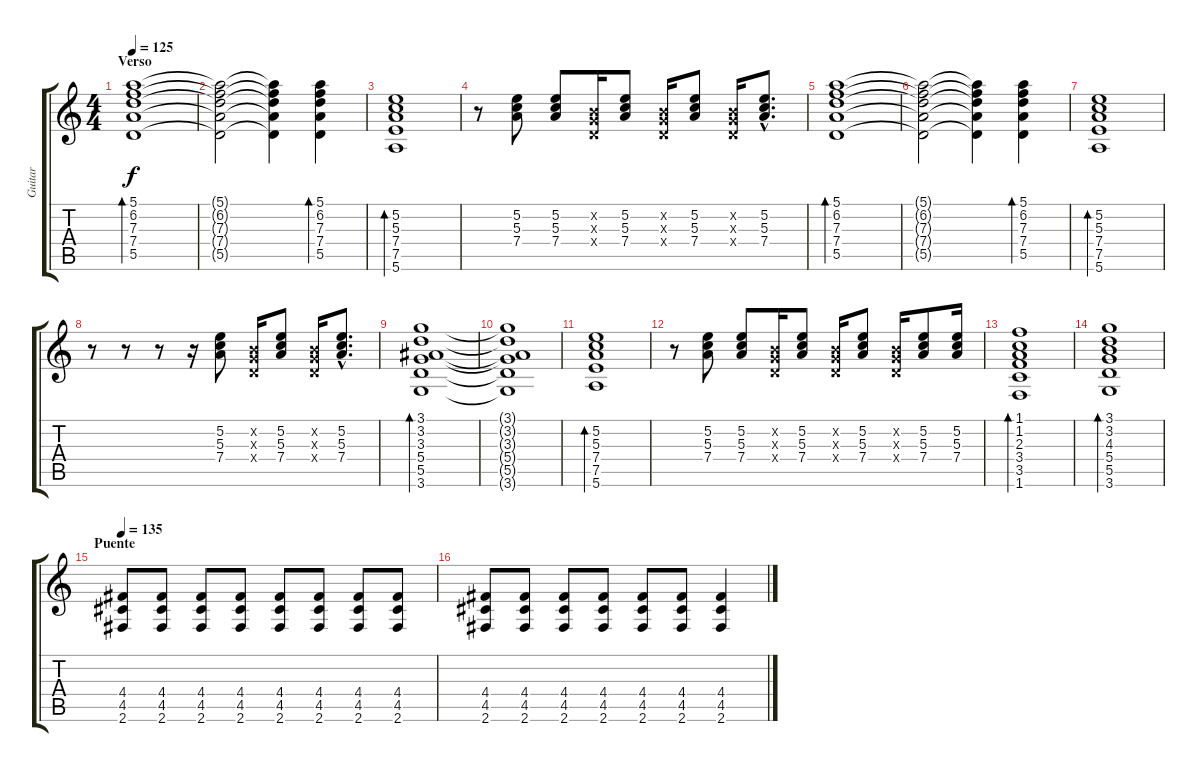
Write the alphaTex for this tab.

\track ("Guitar" "Guitar") {instrument overdrivenguitar}
\staff {score tabs}
\tuning (E4 B3 G3 D3 A2 E2) {hide}
\ts (4 4)
\section ("" "Verso")
\tempo 125
\clef g2
\ks c
(5.1 6.2 7.3 7.4 5.5).1{bd 120 dy f instrument electricguitarclean} |
(5.1{t} 6.2{t} 7.3{t} 7.4{t} 5.5{t}).2 (5.1{t} 6.2{t} 7.3{t} 7.4{t} 5.5{t}).4 (5.1 6.2 7.3 7.4 5.5).4{bd 60} |
(5.2 5.3 7.4 7.5 5.6).1{bd 60} |
r.8 (5.2 5.3 7.4).8 (5.2 5.3 7.4).8 (0.2{x} 0.3{x} 0.4{x}).16 (5.2 5.3 7.4).8 (0.2{x} 0.3{x} 0.4{x}).16 (5.2 5.3 7.4).8 (0.2{x} 0.3{x} 0.4{x}).16 (5.2{hac} 5.3{hac} 7.4{hac}).8{d} |
(5.1 6.2 7.3 7.4 5.5).1{bd 60} |
(5.1{t} 6.2{t} 7.3{t} 7.4{t} 5.5{t}).2 (5.1{t} 6.2{t} 7.3{t} 7.4{t} 5.5{t}).4 (5.1 6.2 7.3 7.4 5.5).4{bd 60} |
(5.2 5.3 7.4 7.5 5.6).1{bd 60} |
r.8 r.8 r.8 r.16 (5.2 5.3 7.4).8 (0.2{x} 0.3{x} 0.4{x}).16 (5.2 5.3 7.4).8 (0.2{x} 0.3{x} 0.4{x}).16 (5.2{hac} 5.3{hac} 7.4{hac}).8{d} |
(3.1 3.2 3.3 5.4 5.5 3.6).1{bd 240} |
(3.1{t} 3.2{t} 3.3{t} 5.4{t} 5.5{t} 3.6{t}).1 |
(5.2 5.3 7.4 7.5 5.6).1{bd 240} |
r.8 (5.2 5.3 7.4).8 (5.2 5.3 7.4).8 (0.2{x} 0.3{x} 0.4{x}).16 (5.2 5.3 7.4).8 (0.2{x} 0.3{x} 0.4{x}).16 (5.2 5.3 7.4).8 (0.2{x} 0.3{x} 0.4{x}).16 (5.2 5.3 7.4).8 (5.2 5.3 7.4).16 |
(1.1 1.2 2.3 3.4 3.5 1.6).1{bd 240} |
(3.1 3.2 4.3 5.4 5.5 3.6).1{bd 240} |
\section ("" "Puente")
\tempo 135
(4.4 4.5 2.6).8{instrument overdrivenguitar} (4.4 4.5 2.6).8 (4.4 4.5 2.6).8 (4.4 4.5 2.6).8 (4.4 4.5 2.6).8 (4.4 4.5 2.6).8 (4.4 4.5 2.6).8 (4.4 4.5 2.6).8 |
(4.4 4.5 2.6).8 (4.4 4.5 2.6).8 (4.4 4.5 2.6).8 (4.4 4.5 2.6).8 (4.4 4.5 2.6).8 (4.4 4.5 2.6).8 (4.4{ss} 4.5{ss} 2.6{ss}).4
